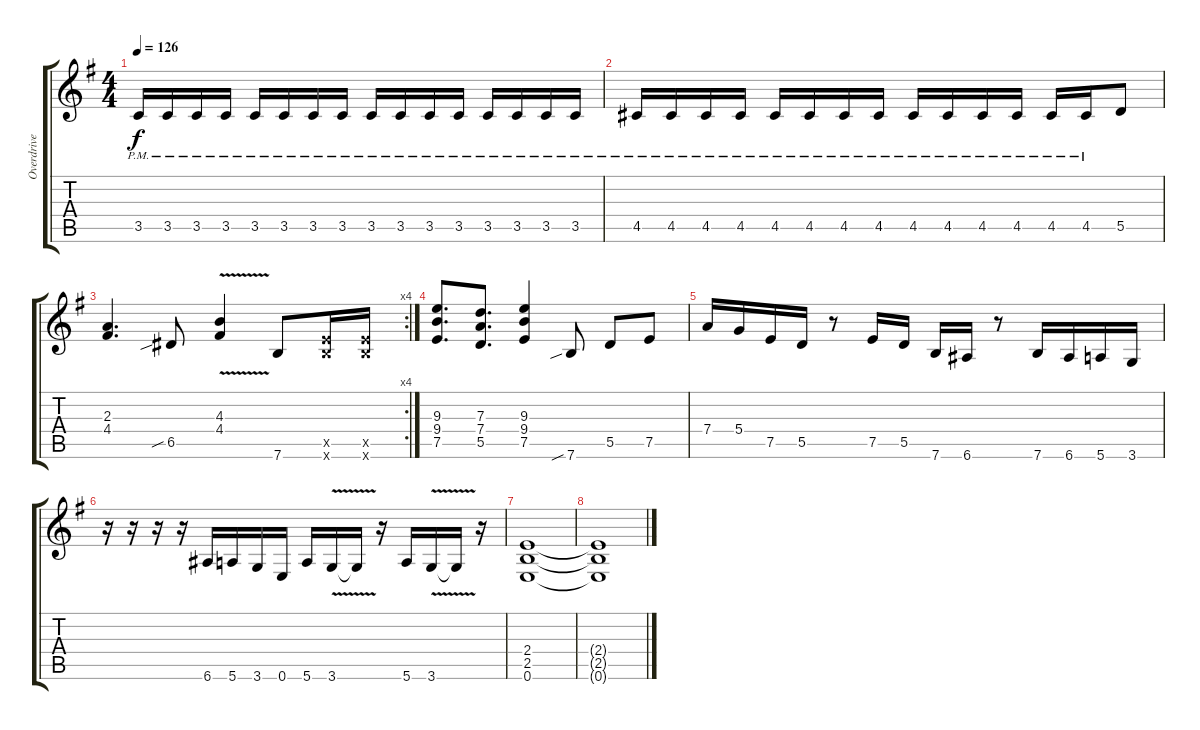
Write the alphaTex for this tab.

\track ("Overdrive Guitar" "Overdrive ") {instrument overdrivenguitar}
\staff {score tabs}
\tuning (E4 B3 G3 D3 A2 E2) {hide}
\ts (4 4)
\tempo 126
\clef g2
\ks g
3.5{pm}.16{dy f} 3.5{pm}.16 3.5{pm}.16 3.5{pm}.16 3.5{pm}.16 3.5{pm}.16 3.5{pm}.16 3.5{pm}.16 3.5{pm}.16 3.5{pm}.16 3.5{pm}.16 3.5{pm}.16 3.5{pm}.16 3.5{pm}.16 3.5{pm}.16 3.5{pm}.16 |
4.5{pm}.16 4.5{pm}.16 4.5{pm}.16 4.5{pm}.16 4.5{pm}.16 4.5{pm}.16 4.5{pm}.16 4.5{pm}.16 4.5{pm}.16 4.5{pm}.16 4.5{pm}.16 4.5{pm}.16 4.5{pm}.16 4.5{pm}.16 5.5.8 |
\rc 4
(2.3 4.4).4{d} 6.5{sib}.8 (4.3{v} 4.4{v}).4 7.6.8 (7.5{x} 7.6{x}).16 (7.5{x} 7.6{x}).16 |
(9.3 9.4 7.5).8{d} (7.3 7.4 5.5).8{d} (9.3 9.4 7.5).4 7.6{sib}.8 5.5.8 7.5.8 |
7.4.16 5.4.16 7.5.16 5.5.16 r.8 7.5.16 5.5.16 7.6.16 6.6.16 r.8 7.6.16 6.6.16 5.6.16 3.6.16 |
r.16 r.16 r.16 r.16 6.6.16 5.6.16 3.6.16 0.6.16 5.6.16 3.6{v}.16 3.6{t}.16 r.16 5.6.16 3.6{v}.16 3.6{t}.16 r.16 |
(2.4 2.5 0.6).1 |
(2.4{t} 2.5{t} 0.6{t}).1
